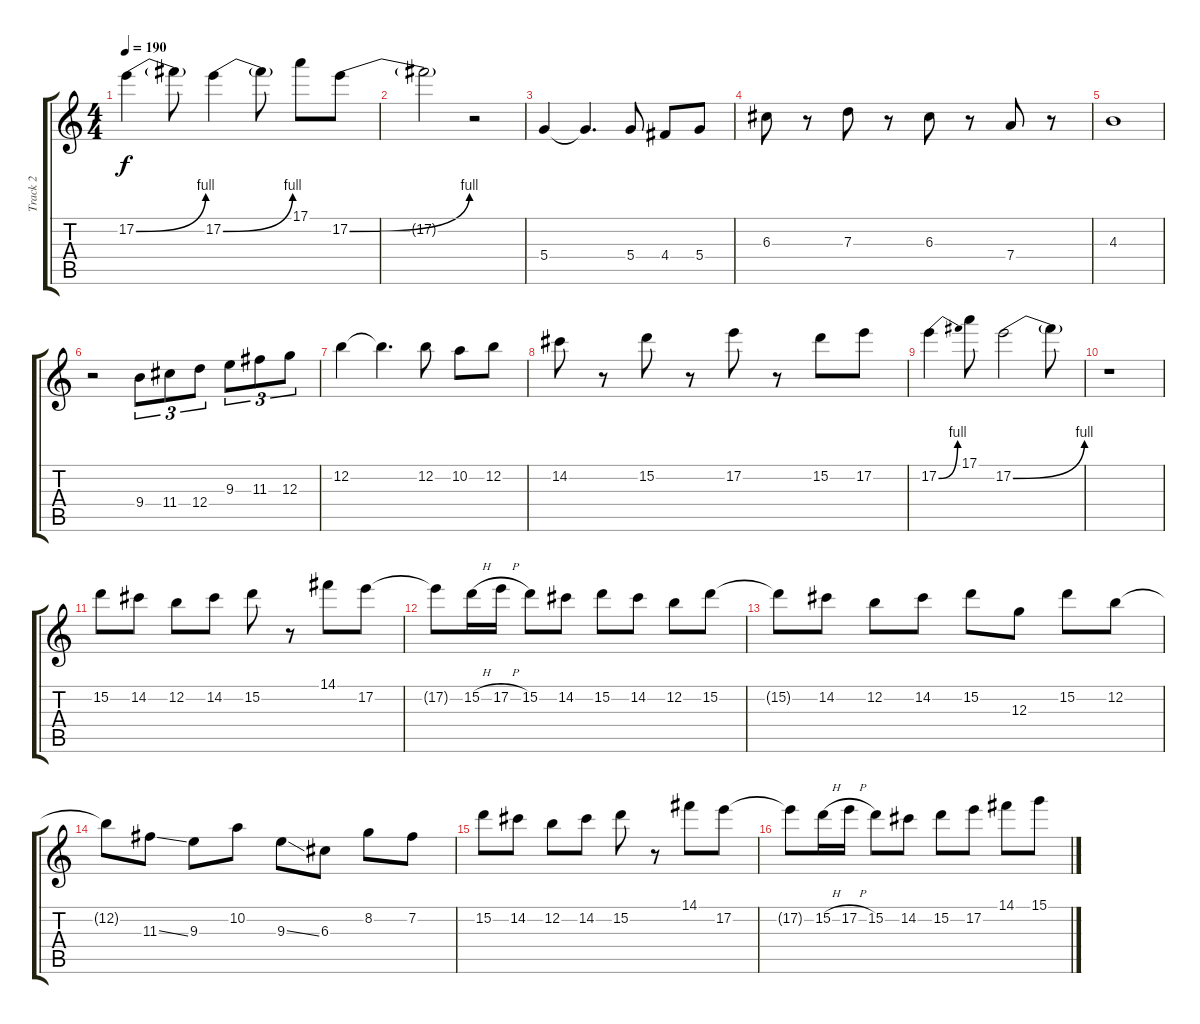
\track ("Track 2" "Track 2") {instrument distortionguitar}
\staff {score tabs}
\tuning (E4 B3 G3 D3 A2 E2) {hide}
\ts (4 4)
\tempo 190
\clef g2
\ks c
17.2{be (bend 0 0 60 4)}.4{dy f} 17.2{t}.8 17.2{be (bend 0 0 60 4)}.4 17.2{t}.8 17.1.8 17.2{be (bend 0 0 60 4)}.8 |
17.2{t}.2 r.2 |
5.4.4 5.4{t}.4{d} 5.4.8 4.4.8 5.4.8 |
6.3.8 r.8 7.3.8 r.8 6.3.8 r.8 7.4.8 r.8 |
4.3.1 |
r.2 9.4.8{tu (3 2)} 11.4.8{tu (3 2)} 12.4.8{tu (3 2)} 9.3.8{tu (3 2)} 11.3.8{tu (3 2)} 12.3.8{tu (3 2)} |
12.2.4 12.2{t}.4{d} 12.2.8 10.2.8 12.2.8 |
14.2.8 r.8 15.2.8 r.8 17.2.8 r.8 15.2.8 17.2.8 |
17.2{be (bend 0 0 60 4)}.4 17.1.8 17.2{be (bend 0 0 60 4)}.2 17.2{t}.8 |
r.1 |
15.2.8 14.2.8 12.2.8 14.2.8 15.2.8 r.8 14.1.8 17.2.8 |
17.2{t}.8 15.2{h}.16 17.2{h}.16 15.2.8 14.2.8 15.2.8 14.2.8 12.2.8 15.2.8 |
15.2{t}.8 14.2.8 12.2.8 14.2.8 15.2.8 12.3.8 15.2.8 12.2.8 |
12.2{t}.8 11.3{ss}.8 9.3.8 10.2.8 9.3{ss}.8 6.3.8 8.2.8 7.2.8 |
15.2.8 14.2.8 12.2.8 14.2.8 15.2.8 r.8 14.1.8 17.2.8 |
17.2{t}.8 15.2{h}.16 17.2{h}.16 15.2.8 14.2.8 15.2.8 17.2.8 14.1.8 15.1.8
